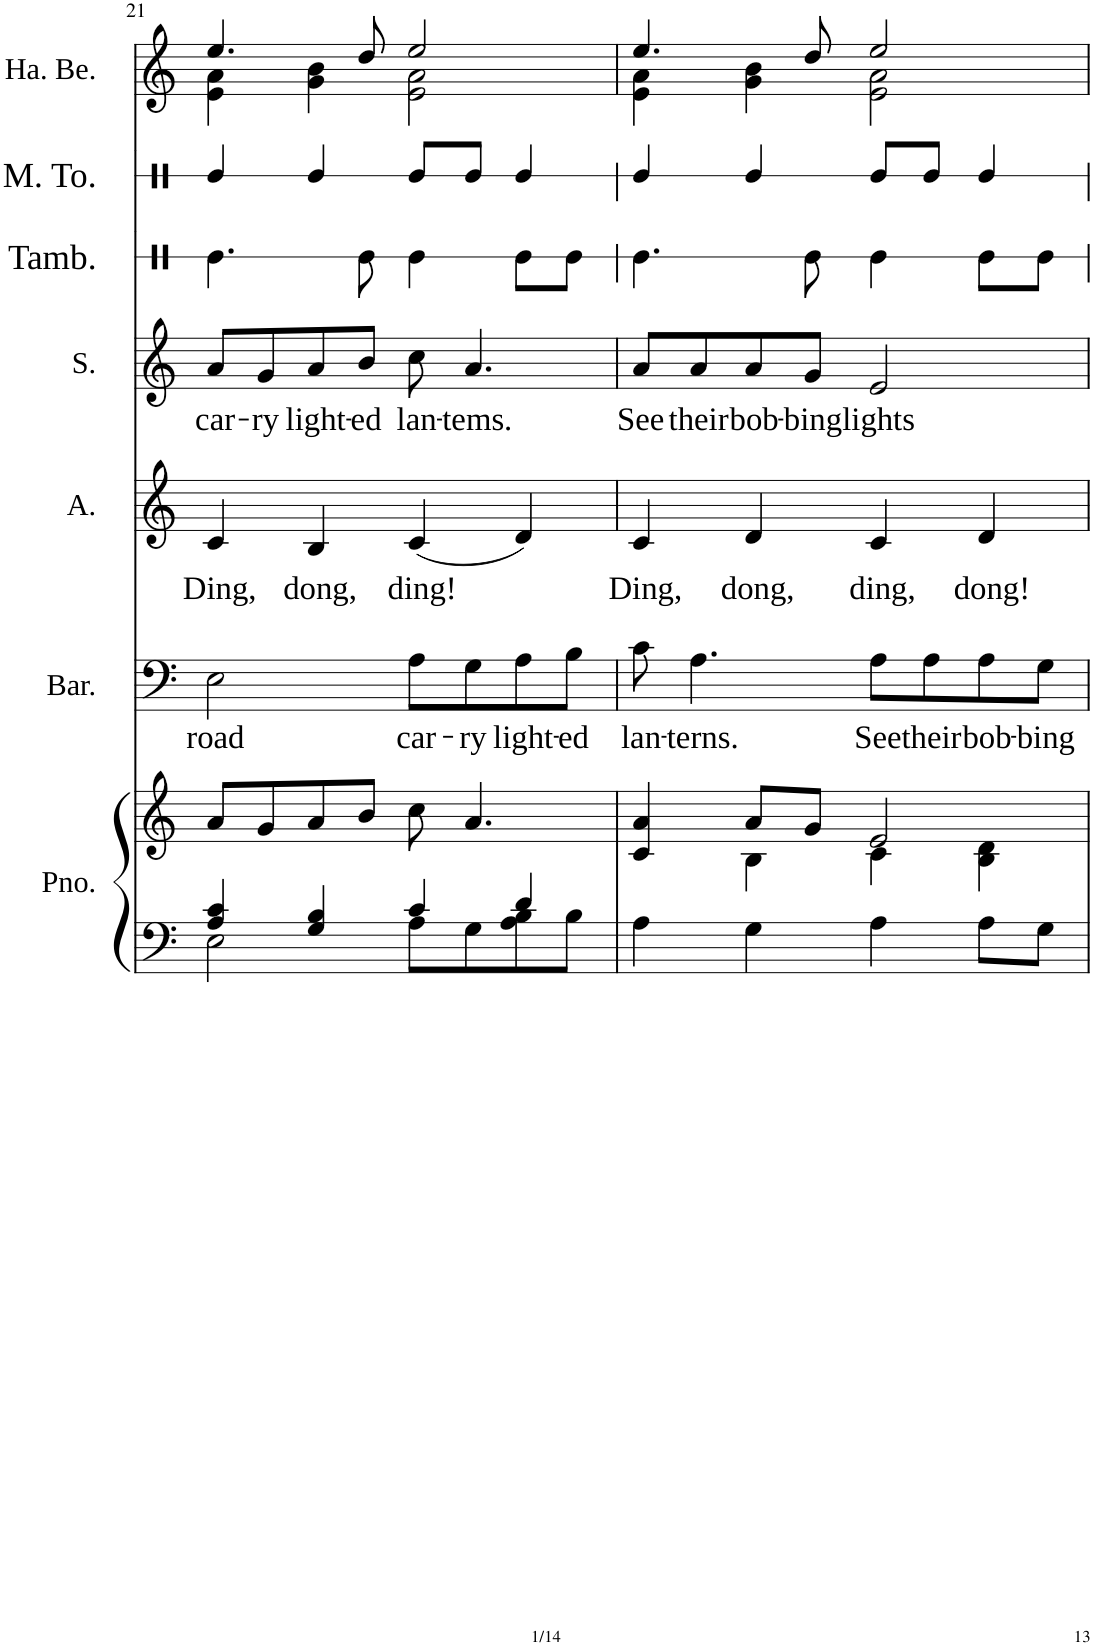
**kern	**kern	**kern	**text	**kern	**text	**kern	**text	**kern	**kern	**kern
*part7	*part7	*part6	*part6	*part5	*part5	*part4	*part4	*part3	*part2	*part1
*staff8	*staff7	*staff6	*staff6	*staff5	*staff5	*staff4	*staff4	*staff3	*staff2	*staff1
*I"Piano	*	*I"Baritone	*	*I"Alto	*	*I"Soprano	*	*I"Tambourine	*I"Mid Tom	*I"Hand Bells
*I'Pno.	*	*I'Bar.	*	*I'A.	*	*I'S.	*	*I'Tamb.	*I'M. To.	*I'Ha. Be.
!!LO:PB:g=z
*clefF4	*clefG2	*clefF4	*	*clefG2	*	*clefG2	*	*clefX	*clefX	*clefG2
*k[]	*k[]	*k[]	*	*k[]	*	*k[]	*	*k[]	*k[]	*k[]
*M4/4	*M4/4	*M4/4	*	*M4/4	*	*M4/4	*	*M4/4	*M4/4	*M4/4
=21	=21	=21	=21	=21	=21	=21	=21	=21	=21	=21
*^	*	*	*	*	*	*	*	*	*	*
!	!	!	!	!LO:LY:b	!	!LO:LY:b	!	!LO:LY:b	!	!	!
*	*	*	*	*	*	*	*	*	*	*	*^
4A/ 4c/	2E\	8a/L	2E\	road	4c/	Ding,	8a/L	car-	4.Re\	4Re/	4.ee/	4e\ 4a\
!	!	!	!	!	!	!	!	!LO:LY:b	!	!	!	!
.	.	8g/	.	.	.	.	8g/	ry	.	.	.	.
!	!	!	!	!	!	!LO:LY:b	!	!LO:LY:b	!	!	!	!
4G/ 4B/	.	8a/	.	.	4B/	dong,	8a/	light-	.	4Re/	.	4g\ 4b\
!	!	!	!	!	!	!	!	!LO:LY:b	!	!	!	!
.	.	8b/J	.	.	.	.	8b/J	ed	8Re\	.	8dd/	.
!	!	!	!	!LO:LY:b	!	!LO:LY:b	!	!LO:LY:b	!	!	!	!
4c/	8A\L	8cc\	8A\L	car-	(4c/	ding!	8cc\	lan-	4Re\	8Re/L	2ee/	2e\ 2a\
!	!	!	!	!LO:LY:b	!	!	!	!LO:LY:b	!	!	!	!
.	8G\	4.a/	8G\	ry	.	.	4.a/	tems.	.	8Re/J	.	.
!	!	!	!	!LO:LY:b	!	!	!	!	!	!	!	!
4d/	8A\ 8B\	.	8A\	light-	4d/)	.	.	.	8Re\L	4Re/	.	.
!	!	!	!	!LO:LY:b	!	!	!	!	!	!	!	!
.	8B\J	.	8B\J	ed	.	.	.	.	8Re\J	.	.	.
=22	=22	=22	=22	=22	=22	=22	=22	=22	=22	=22	=22	=22
*	*	*^	*	*	*	*	*	*	*	*	*	*
!	!	!	!	!	!LO:LY:b	!	!LO:LY:b	!	!LO:LY:b	!	!	!	!
*v	*v	*	*	*	*	*	*	*	*	*	*	*	*
4A\	4c/ 4a/	4ryy	8c\	lan-	4c/	Ding,	8a/L	See	4.Re\	4Re/	4.ee/	4e\ 4a\
!	!	!	!	!LO:LY:b	!	!	!	!LO:LY:b	!	!	!	!
.	.	.	4.A\	terns.	.	.	8a/	their	.	.	.	.
!	!	!	!	!	!	!LO:LY:b	!	!LO:LY:b	!	!	!	!
4G\	8a/L	4B\	.	.	4d/	dong,	8a/	bob-	.	4Re/	.	4g\ 4b\
!	!	!	!	!	!	!	!	!LO:LY:b	!	!	!	!
.	8g/J	.	.	.	.	.	8g/J	bing	8Re\	.	8dd/	.
!	!	!	!	!LO:LY:b	!	!LO:LY:b	!	!LO:LY:b	!	!	!	!
4A\	2e/	4c\	8A\L	See	4c/	ding,	2e/	lights	4Re\	8Re/L	2ee/	2e\ 2a\
!	!	!	!	!LO:LY:b	!	!	!	!	!	!	!	!
.	.	.	8A\	their	.	.	.	.	.	8Re/J	.	.
!	!	!	!	!LO:LY:b	!	!LO:LY:b	!	!	!	!	!	!
8A\L	.	4B\ 4d\	8A\	bob-	4d/	dong!	.	.	8Re\L	4Re/	.	.
!	!	!	!	!LO:LY:b	!	!	!	!	!	!	!	!
8G\J	.	.	8G\J	bing	.	.	.	.	8Re\J	.	.	.
*	*v	*v	*	*	*	*	*	*	*	*	*v	*v
=	=	=	=	=	=	=	=	=	=	=
*-	*-	*-	*-	*-	*-	*-	*-	*-	*-	*-
